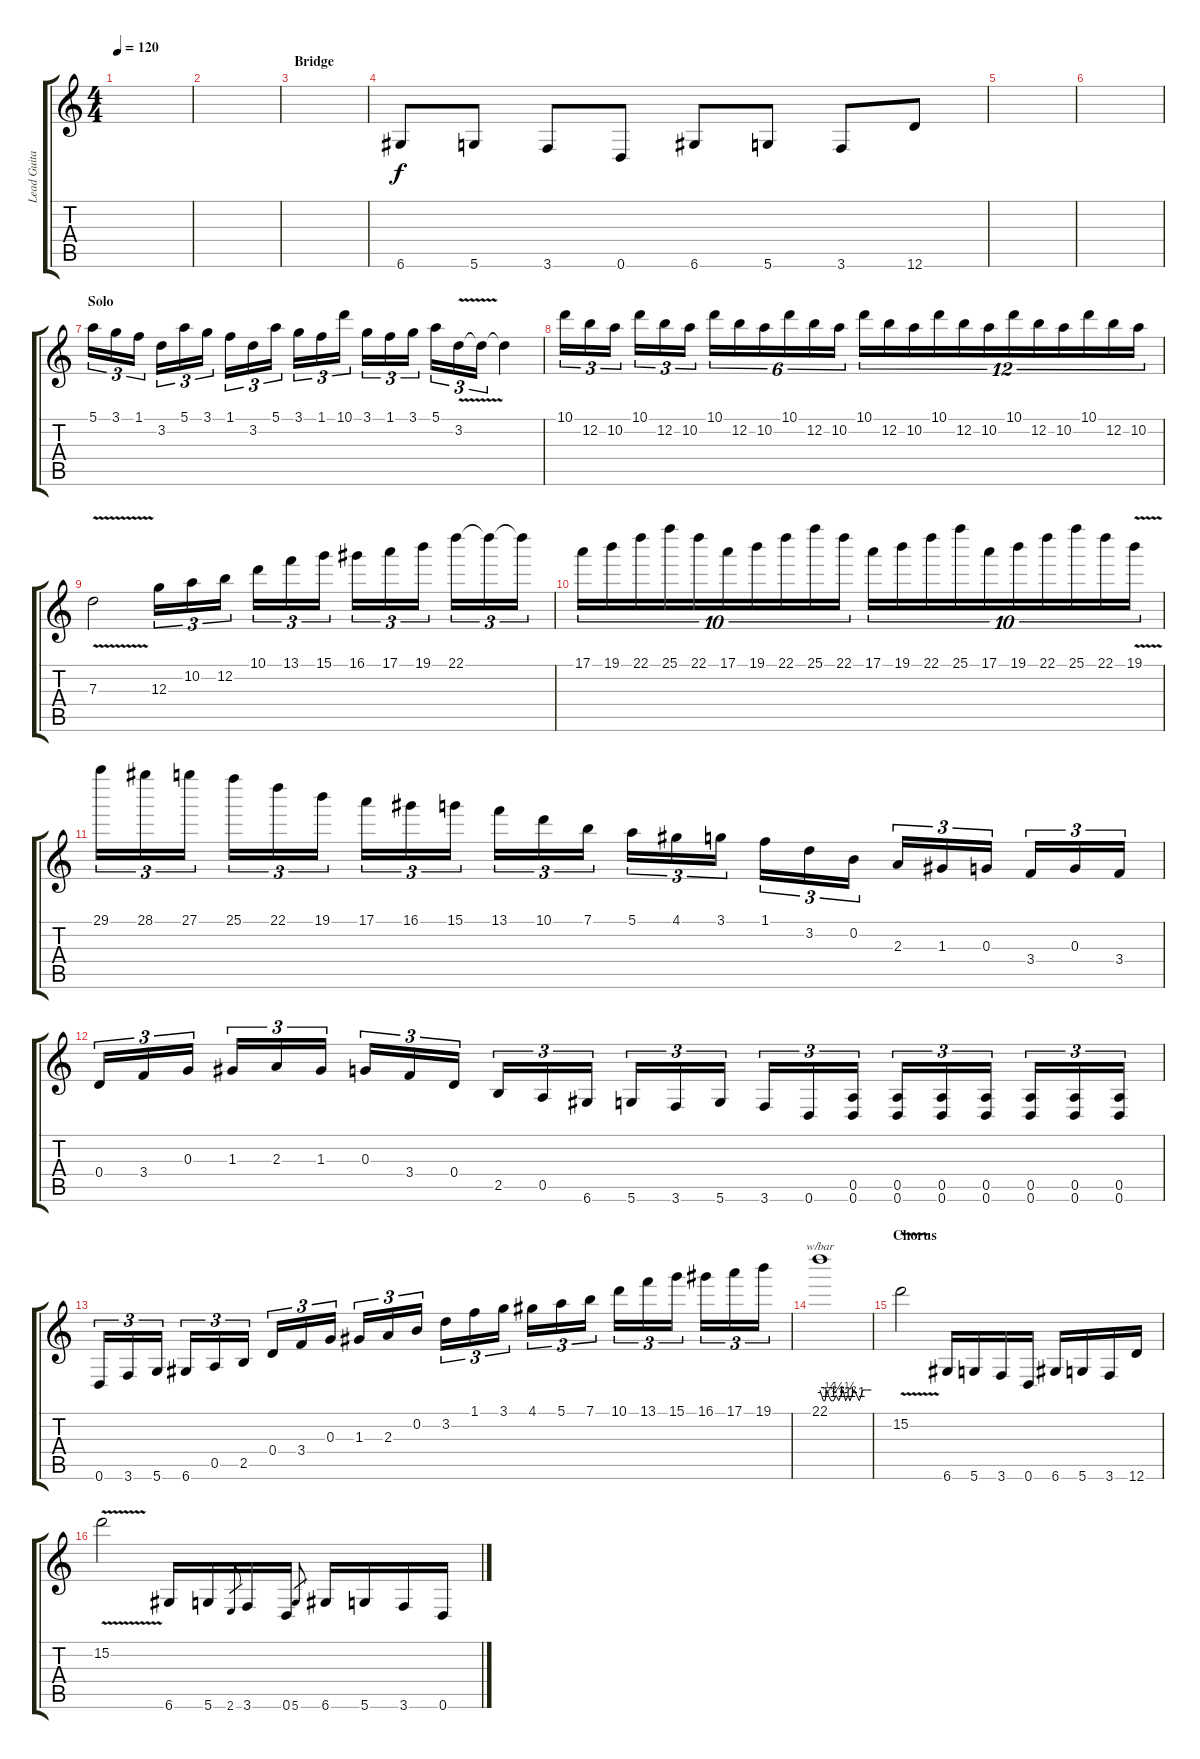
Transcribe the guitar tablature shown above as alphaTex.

\track ("Lead Guitar" "Lead Guita") {instrument overdrivenguitar}
\staff {score tabs}
\tuning (E4 B3 G3 D3 A2 D2) {hide}
\ts (4 4)
\tempo 120
\clef g2
\ks c
|
|
\section ("" "Bridge")
|
6.6.8 5.6.8 3.6.8 0.6.8 6.6.8 5.6.8 3.6.8 12.6.8 |
|
|
\section ("" "Solo")
5.1.16{tu (3 2)} 3.1.16{tu (3 2)} 1.1.16{tu (3 2)} 3.2.16{tu (3 2)} 5.1.16{tu (3 2)} 3.1.16{tu (3 2)} 1.1.16{tu (3 2)} 3.2.16{tu (3 2)} 5.1.16{tu (3 2)} 3.1.16{tu (3 2)} 1.1.16{tu (3 2)} 10.1.16{tu (3 2)} 3.1.16{tu (3 2)} 1.1.16{tu (3 2)} 3.1.16{tu (3 2)} 5.1.16{tu (3 2)} 3.2{v}.16{tu (3 2)} 3.2{t}.16{tu (3 2)} 3.2{t}.4 |
10.1.16{tu (3 2)} 12.2.16{tu (3 2)} 10.2.16{tu (3 2)} 10.1.16{tu (3 2)} 12.2.16{tu (3 2)} 10.2.16{tu (3 2)} 10.1.16{tu (6 4)} 12.2.16{tu (6 4)} 10.2.16{tu (6 4)} 10.1.16{tu (6 4)} 12.2.16{tu (6 4)} 10.2.16{tu (6 4)} 10.1.16{tu (12 8)} 12.2.16{tu (12 8)} 10.2.16{tu (12 8)} 10.1.16{tu (12 8)} 12.2.16{tu (12 8)} 10.2.16{tu (12 8)} 10.1.16{tu (12 8)} 12.2.16{tu (12 8)} 10.2.16{tu (12 8)} 10.1.16{tu (12 8)} 12.2.16{tu (12 8)} 10.2.16{tu (12 8)} |
7.3{v}.2 12.3.16{tu (3 2)} 10.2.16{tu (3 2)} 12.2.16{tu (3 2)} 10.1.16{tu (3 2)} 13.1.16{tu (3 2)} 15.1.16{tu (3 2)} 16.1.16{tu (3 2)} 17.1.16{tu (3 2)} 19.1.16{tu (3 2)} 22.1.16{tu (3 2)} 22.1{t}.16{tu (3 2)} 22.1{t}.16{tu (3 2)} |
17.1.16{tu (10 8)} 19.1.16{tu (10 8)} 22.1.16{tu (10 8)} 25.1.16{tu (10 8)} 22.1.16{tu (10 8)} 17.1.16{tu (10 8)} 19.1.16{tu (10 8)} 22.1.16{tu (10 8)} 25.1.16{tu (10 8)} 22.1.16{tu (10 8)} 17.1.16{tu (10 8)} 19.1.16{tu (10 8)} 22.1.16{tu (10 8)} 25.1.16{tu (10 8)} 17.1.16{tu (10 8)} 19.1.16{tu (10 8)} 22.1.16{tu (10 8)} 25.1.16{tu (10 8)} 22.1.16{tu (10 8)} 19.1{v}.16{tu (10 8)} |
29.1.16{tu (3 2)} 28.1.16{tu (3 2)} 27.1.16{tu (3 2)} 25.1.16{tu (3 2)} 22.1.16{tu (3 2)} 19.1.16{tu (3 2)} 17.1.16{tu (3 2)} 16.1.16{tu (3 2)} 15.1.16{tu (3 2)} 13.1.16{tu (3 2)} 10.1.16{tu (3 2)} 7.1.16{tu (3 2)} 5.1.16{tu (3 2)} 4.1.16{tu (3 2)} 3.1.16{tu (3 2)} 1.1.16{tu (3 2)} 3.2.16{tu (3 2)} 0.2.16{tu (3 2)} 2.3.16{tu (3 2)} 1.3.16{tu (3 2)} 0.3.16{tu (3 2)} 3.4.16{tu (3 2)} 0.3.16{tu (3 2)} 3.4.16{tu (3 2)} |
0.4.16{tu (3 2)} 3.4.16{tu (3 2)} 0.3.16{tu (3 2)} 1.3.16{tu (3 2)} 2.3.16{tu (3 2)} 1.3.16{tu (3 2)} 0.3.16{tu (3 2)} 3.4.16{tu (3 2)} 0.4.16{tu (3 2)} 2.5.16{tu (3 2)} 0.5.16{tu (3 2)} 6.6.16{tu (3 2)} 5.6.16{tu (3 2)} 3.6.16{tu (3 2)} 5.6.16{tu (3 2)} 3.6.16{tu (3 2)} 0.6.16{tu (3 2)} (0.5 0.6).16{tu (3 2)} (0.5 0.6).16{tu (3 2)} (0.5 0.6).16{tu (3 2)} (0.5 0.6).16{tu (3 2)} (0.5 0.6).16{tu (3 2)} (0.5 0.6).16{tu (3 2)} (0.5 0.6).16{tu (3 2)} |
0.6.16{tu (3 2)} 3.6.16{tu (3 2)} 5.6.16{tu (3 2)} 6.6.16{tu (3 2)} 0.5.16{tu (3 2)} 2.5.16{tu (3 2)} 0.4.16{tu (3 2)} 3.4.16{tu (3 2)} 0.3.16{tu (3 2)} 1.3.16{tu (3 2)} 2.3.16{tu (3 2)} 0.2.16{tu (3 2)} 3.2.16{tu (3 2)} 1.1.16{tu (3 2)} 3.1.16{tu (3 2)} 4.1.16{tu (3 2)} 5.1.16{tu (3 2)} 7.1.16{tu (3 2)} 10.1.16{tu (3 2)} 13.1.16{tu (3 2)} 15.1.16{tu (3 2)} 16.1.16{tu (3 2)} 17.1.16{tu (3 2)} 19.1.16{tu (3 2)} |
22.1.1{tbe (custom default 0 0 4 -4 6 -4 8 0 10 -2 13 -4 16 -4 19 -2 22 -4 27 0 30 -4 33 -2 35 -4 40 0 46 -4 50 0 54 0 56 0 60 0)} |
\section ("" "Chorus")
15.2{v}.2 6.6.16 5.6.16 3.6.16 0.6.16 6.6.16 5.6.16 3.6.16 12.6.16 |
15.2{v}.2 6.6.16 5.6.16 2.6.8{gr} 3.6.16 0.6.16 5.6.8{gr} 6.6.16 5.6.16 3.6.16 0.6.16
